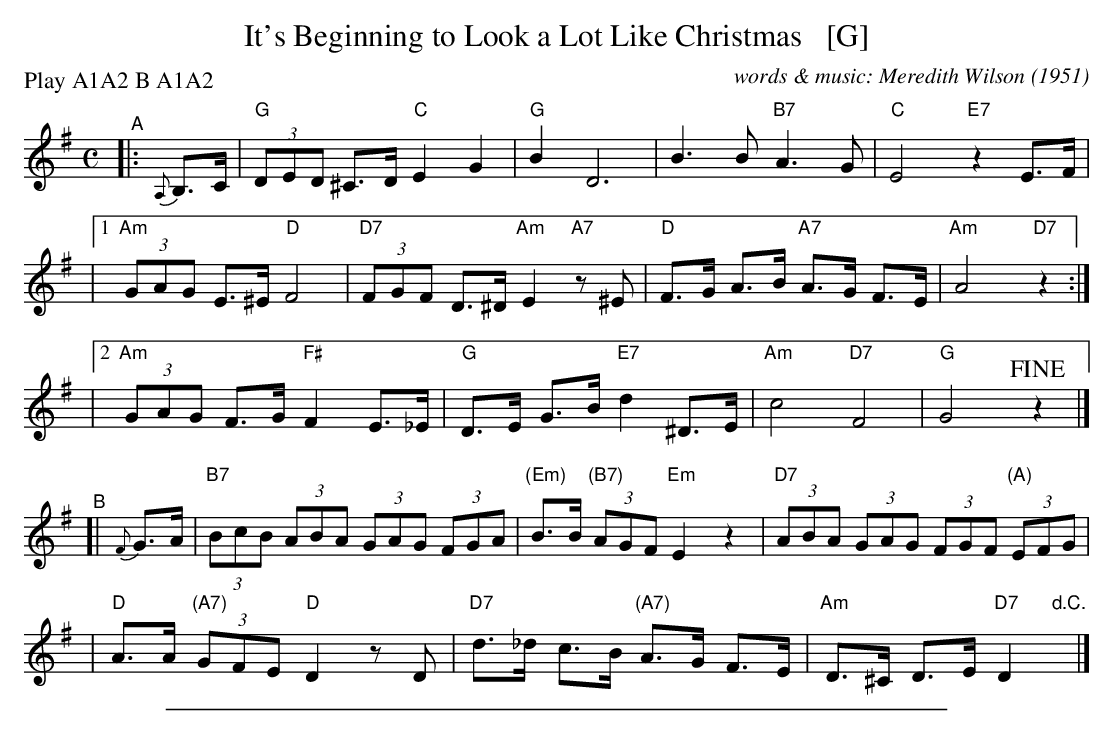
X:1
T: It's Beginning to Look a Lot Like Christmas   [G]
C: words & music: Meredith Wilson (1951)
M: C
L: 1/8
P: Play A1A2 B A1A2
K: G
"^A"|: {A,}B,>C | "G"(3DED ^C>D "C"E2 G2 | "G"B2 D6 | B3 B "B7"A3 G | "C"E4 "E7"z2 E>F |
|[1 "Am"(3GAG E>^E "D"F4 | "D7"(3FGF D>^D "Am"E2 "A7"z^E | "D"F>G A>B "A7"A>G F>E | "Am"A4 "D7"z2 :|
|[2 "Am"(3GAG F>G "F#"F2 E>_E | "G"D>E G>B "E7"d2 ^D>E | "Am"c4 "D7"F4 | "G"G4  !fine!z2 |]
"^B"[| {F}G>A \
|"B7"(3BcB (3ABA (3GAG (3FGA | "(Em)"B>B "(B7)"(3AGF "Em"E2 z2 | "D7"(3ABA (3GAG (3FGF "(A)"(3EFG |
|"D"A>A "(A7)"(3GFE "D"D2 zD | "D7"d>_d c>B "(A7)"A>G F>E | "Am"D>^C D>E "D7"D2 "d.C."y|]
